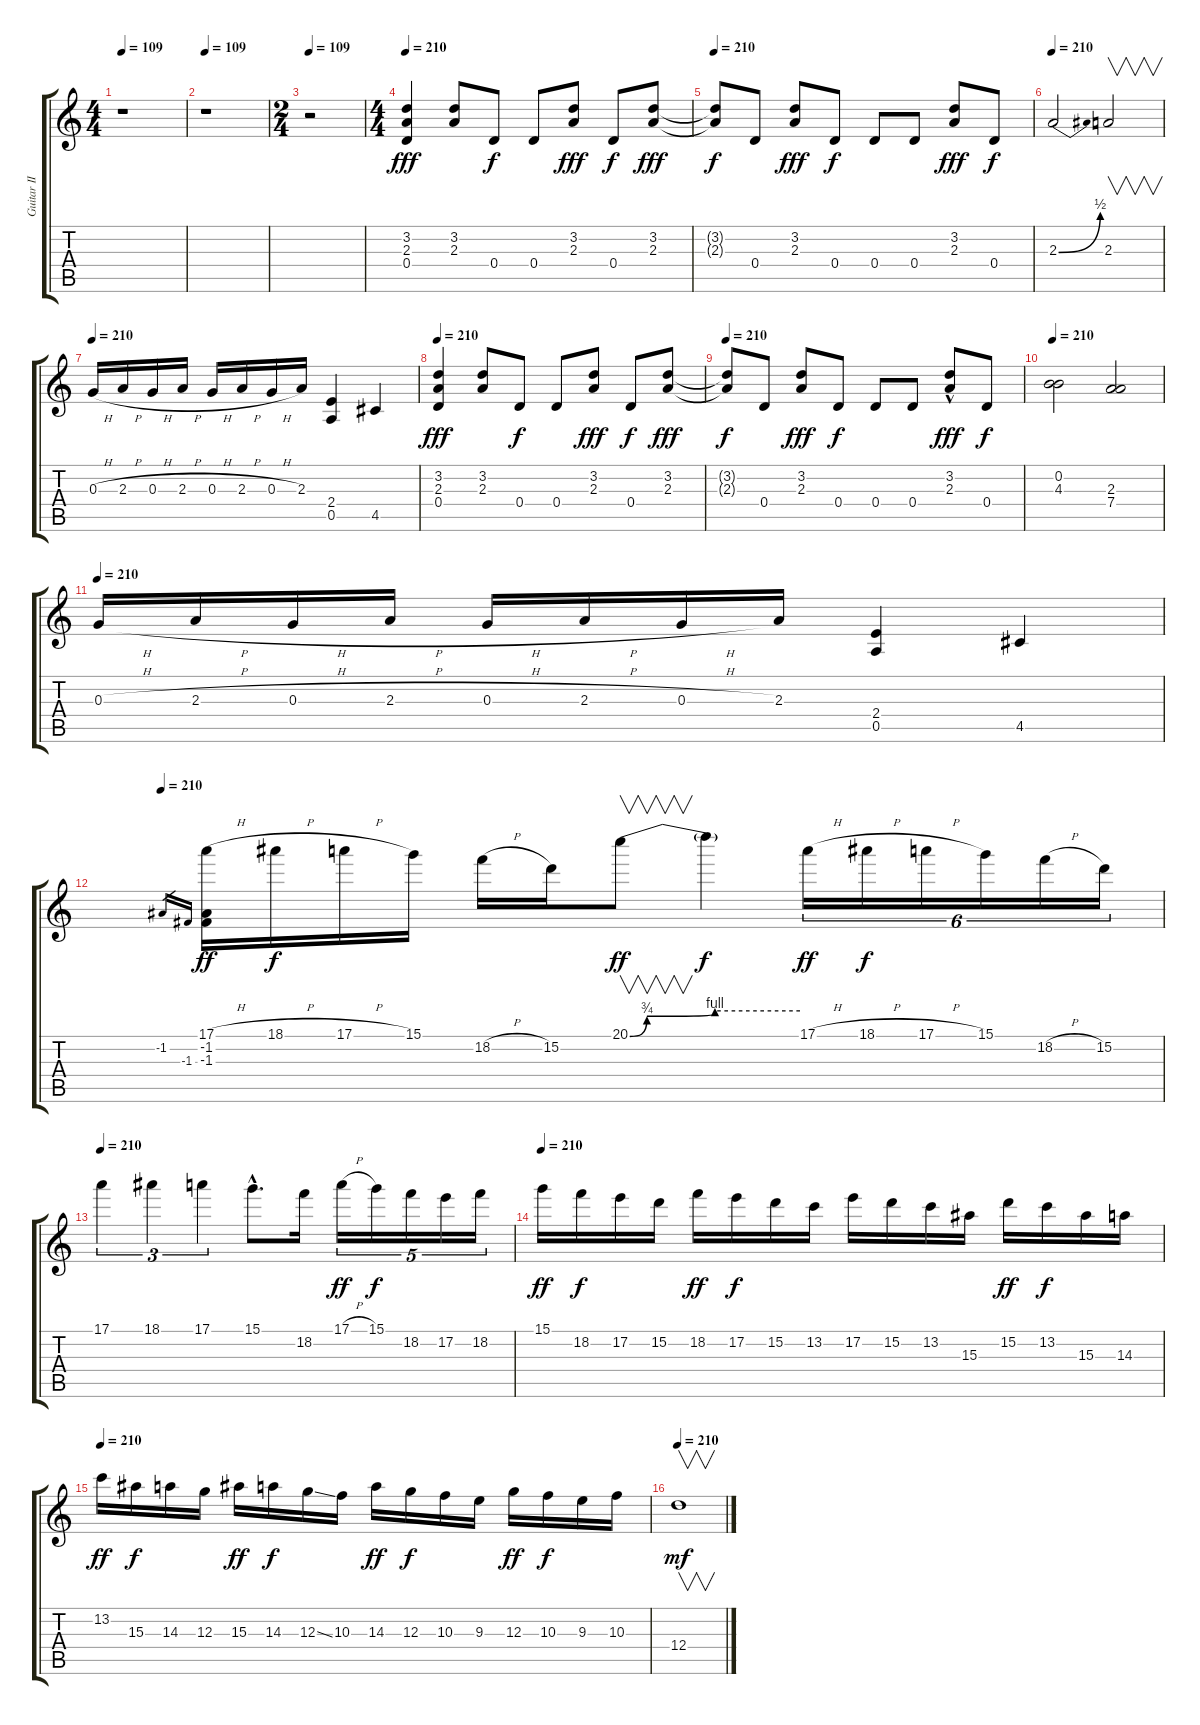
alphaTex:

\track ("Guitar II" "Guitar II") {instrument overdrivenguitar}
\staff {score tabs}
\tuning (E4 B3 G3 D3 A2 E2) {hide}
\ts (4 4)
\tempo 109
\clef g2
\ks c
r.1{dy f} |
\tempo 109
r.1 |
\ts (2 4)
\tempo 109
r.2 |
\ts (4 4)
\tempo 210
(3.2 2.3 0.4).4{dy fff} (3.2 2.3).8 0.4.8{dy f} 0.4.8 (3.2 2.3).8{dy fff} 0.4.8{dy f} (3.2 2.3).8{dy fff} |
\tempo 210
(3.2{t} 2.3{t}).8{dy f} 0.4.8 (3.2 2.3).8{dy fff} 0.4.8{dy f} 0.4.8 0.4.8 (3.2 2.3).8{dy fff} 0.4.8{dy f} |
\tempo 210
2.3{be (bend 0 0 60 2)}.2 2.3.2{v} |
\tempo 210
0.3{h}.16 2.3{h}.16 0.3{h}.16 2.3{h}.16 0.3{h}.16 2.3{h}.16 0.3{h}.16 2.3.16 (2.4 0.5).4 4.5.4 |
\tempo 210
(3.2 2.3 0.4).4{dy fff} (3.2 2.3).8 0.4.8{dy f} 0.4.8 (3.2 2.3).8{dy fff} 0.4.8{dy f} (3.2 2.3).8{dy fff} |
\tempo 210
(3.2{t} 2.3{t}).8{dy f} 0.4.8 (3.2 2.3).8{dy fff} 0.4.8{dy f} 0.4.8 0.4.8 (3.2 2.3{hac}).8{dy fff} 0.4.8{dy f} |
\tempo 210
(0.2 4.3).2 (2.3 7.4).2 |
\tempo 210
0.3{h}.16 2.3{h}.16 0.3{h}.16 2.3{h}.16 0.3{h}.16 2.3{h}.16 0.3{h}.16 2.3.16 (2.4 0.5).4 4.5.4 |
\tempo 210
-1.2.16{gr} -1.3.16{gr} (17.1{h} -1.2 -1.3).16{dy ff} 18.1{h}.16{dy f} 17.1{h}.16 15.1.16 18.2{h}.16 15.2.16 20.1{be (custom 0 0 6 3 30 4 60 4)}.8{v dy ff} 20.1{t}.4{dy f} 17.1{h}.16{tu (6 4) dy ff} 18.1{h}.16{tu (6 4) dy f} 17.1{h}.16{tu (6 4)} 15.1.16{tu (6 4)} 18.2{h}.16{tu (6 4)} 15.2.16{tu (6 4)} |
\tempo 210
17.1.4{tu (3 2)} 18.1.4{tu (3 2)} 17.1.4{tu (3 2)} 15.1{hac}.8{d} 18.2.16 17.1{h}.16{tu (5 4) dy ff} 15.1.16{tu (5 4) dy f} 18.2.16{tu (5 4)} 17.2.16{tu (5 4)} 18.2.16{tu (5 4)} |
\tempo 210
15.1.16{dy ff} 18.2.16{dy f} 17.2.16 15.2.16 18.2.16{dy ff} 17.2.16{dy f} 15.2.16 13.2.16 17.2.16 15.2.16 13.2.16 15.3.16 15.2.16{dy ff} 13.2.16{dy f} 15.3.16 14.3.16 |
\tempo 210
13.2.16{dy ff} 15.3.16{dy f} 14.3.16 12.3.16 15.3.16{dy ff} 14.3.16{dy f} 12.3{ss}.16 10.3.16 14.3.16{dy ff} 12.3.16{dy f} 10.3.16 9.3.16 12.3.16{dy ff} 10.3.16{dy f} 9.3.16 10.3.16 |
\tempo 210
12.4.1{v dy mf}
